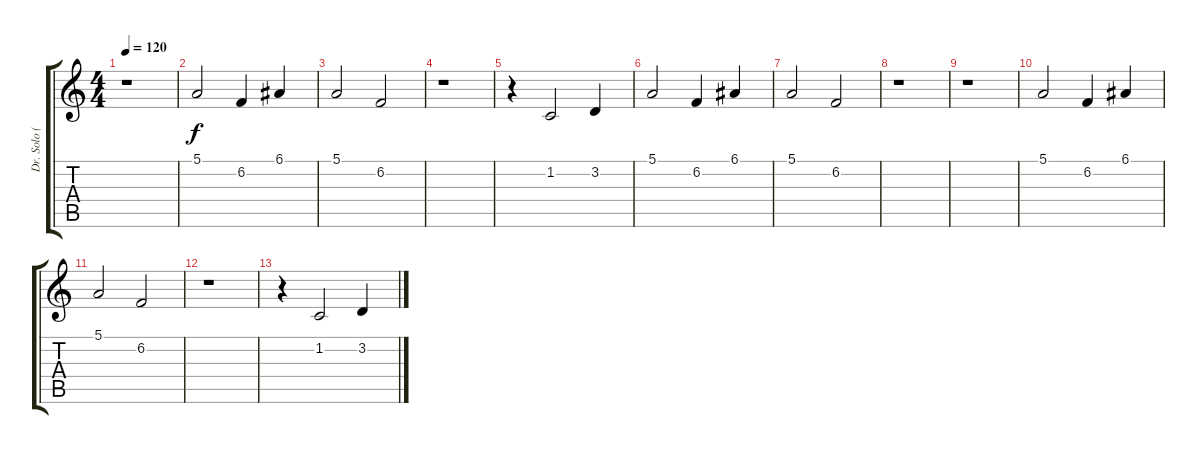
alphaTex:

\track ("Dr. Solo (Harm)     " "Dr. Solo (") {instrument pad1newage}
\staff {score tabs}
\tuning (E4 B3 G3 D3 A2 E2) {hide}
\ts (4 4)
\tempo 120
\clef g2
\ks c
r.1{dy f} |
5.1.2 6.2.4 6.1.4 |
5.1.2 6.2.2 |
r.1 |
r.4 1.2.2 3.2.4 |
5.1.2 6.2.4 6.1.4 |
5.1.2 6.2.2 |
r.1 |
r.1 |
5.1.2 6.2.4 6.1.4 |
5.1.2 6.2.2 |
r.1 |
r.4 1.2.2 3.2.4
